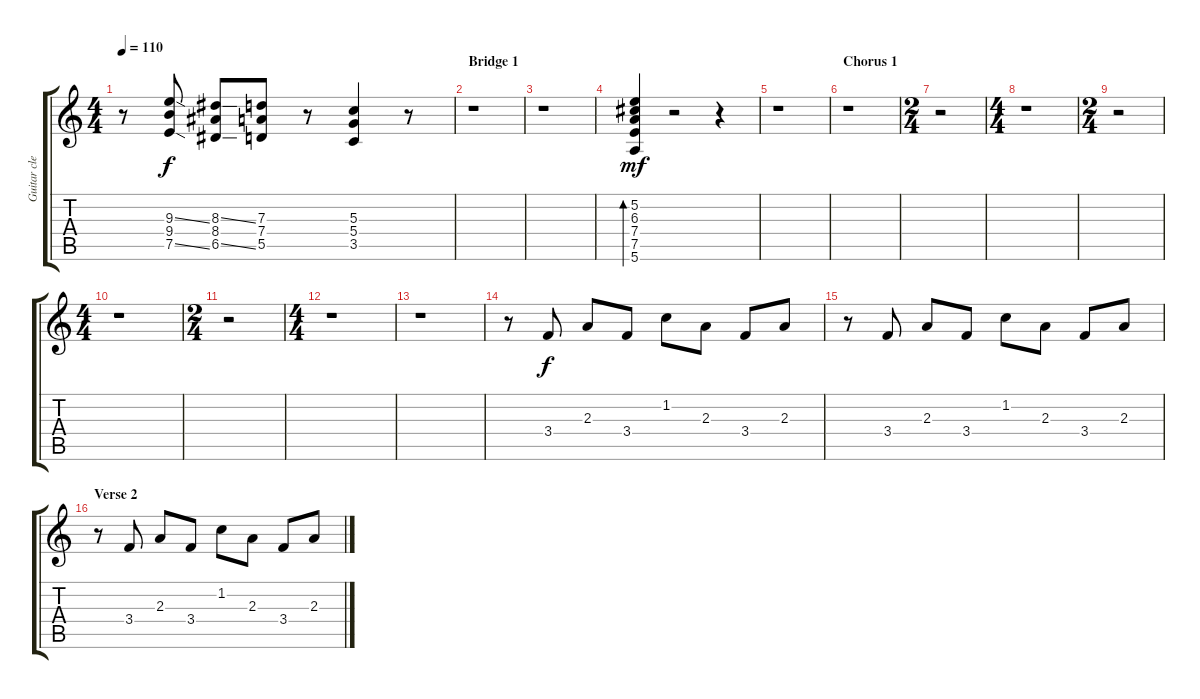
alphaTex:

\track ("Guitar clean" "Guitar cle") {instrument electricguitarclean}
\staff {score tabs}
\tuning (E4 B3 G3 D3 A2 E2) {hide}
\ts (4 4)
\tempo 110
\clef g2
\ks c
r.8{dy f} (9.3{ss} 9.4 7.5{ss}).8 (8.3{ss} 8.4 6.5{ss}).8 (7.3 7.4 5.5).8 r.8 (5.3 5.4 3.5).4 r.8 |
\section ("" "Bridge 1")
r.1 |
r.1 |
(5.2 6.3 7.4 7.5 5.6).4{bd 480 dy mf} r.2 r.4 |
r.1 |
\section ("" "Chorus 1")
r.1 |
\ts (2 4)
r.2 |
\ts (4 4)
r.1 |
\ts (2 4)
r.2 |
\ts (4 4)
r.1 |
\ts (2 4)
r.2 |
\ts (4 4)
r.1 |
r.1 |
r.8 3.4.8{dy f} 2.3.8 3.4.8 1.2.8 2.3.8 3.4.8 2.3.8 |
r.8 3.4.8 2.3.8 3.4.8 1.2.8 2.3.8 3.4.8 2.3.8 |
\section ("" "Verse 2")
r.8 3.4.8 2.3.8 3.4.8 1.2.8 2.3.8 3.4.8 2.3.8
